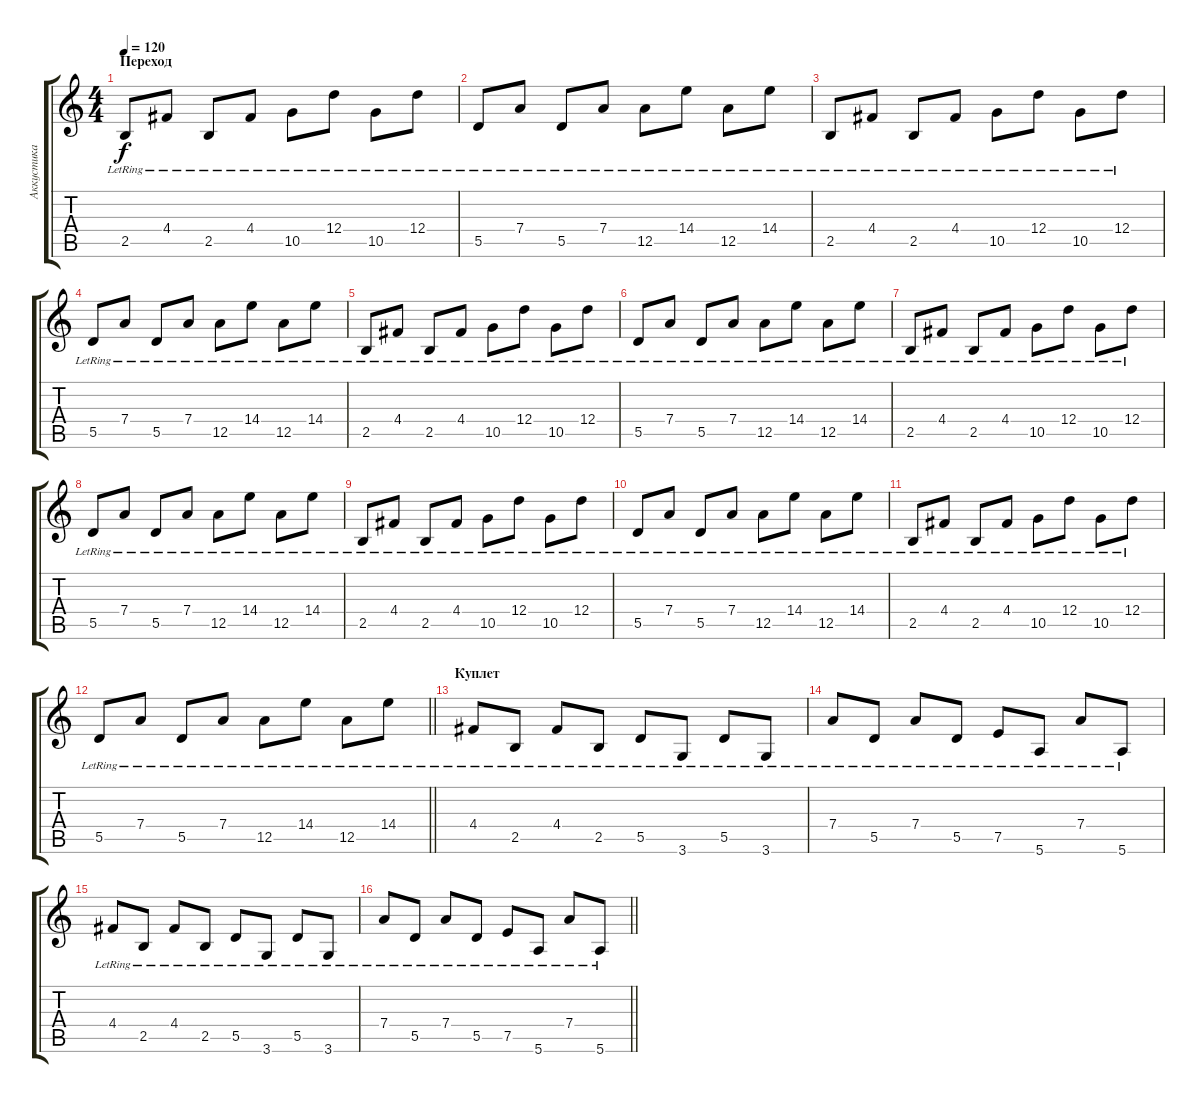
\track ("Аккустика" "Аккустика") {instrument acousticguitarsteel}
\staff {score tabs}
\tuning (E4 B3 G3 D3 A2 E2) {hide}
\ts (4 4)
\section ("" "Переход")
\tempo 120
\clef g2
\ks c
2.5{lr}.8{dy f} 4.4{lr}.8 2.5{lr}.8 4.4{lr}.8 10.5{lr}.8 12.4{lr}.8 10.5{lr}.8 12.4{lr}.8 |
5.5{lr}.8 7.4{lr}.8 5.5{lr}.8 7.4{lr}.8 12.5{lr}.8 14.4{lr}.8 12.5{lr}.8 14.4{lr}.8 |
2.5{lr}.8 4.4{lr}.8 2.5{lr}.8 4.4{lr}.8 10.5{lr}.8 12.4{lr}.8 10.5{lr}.8 12.4{lr}.8 |
5.5{lr}.8 7.4{lr}.8 5.5{lr}.8 7.4{lr}.8 12.5{lr}.8 14.4{lr}.8 12.5{lr}.8 14.4{lr}.8 |
2.5{lr}.8 4.4{lr}.8 2.5{lr}.8 4.4{lr}.8 10.5{lr}.8 12.4{lr}.8 10.5{lr}.8 12.4{lr}.8 |
5.5{lr}.8 7.4{lr}.8 5.5{lr}.8 7.4{lr}.8 12.5{lr}.8 14.4{lr}.8 12.5{lr}.8 14.4{lr}.8 |
2.5{lr}.8 4.4{lr}.8 2.5{lr}.8 4.4{lr}.8 10.5{lr}.8 12.4{lr}.8 10.5{lr}.8 12.4{lr}.8 |
5.5{lr}.8 7.4{lr}.8 5.5{lr}.8 7.4{lr}.8 12.5{lr}.8 14.4{lr}.8 12.5{lr}.8 14.4{lr}.8 |
2.5{lr}.8 4.4{lr}.8 2.5{lr}.8 4.4{lr}.8 10.5{lr}.8 12.4{lr}.8 10.5{lr}.8 12.4{lr}.8 |
5.5{lr}.8 7.4{lr}.8 5.5{lr}.8 7.4{lr}.8 12.5{lr}.8 14.4{lr}.8 12.5{lr}.8 14.4{lr}.8 |
2.5{lr}.8 4.4{lr}.8 2.5{lr}.8 4.4{lr}.8 10.5{lr}.8 12.4{lr}.8 10.5{lr}.8 12.4{lr}.8 |
\barLineRight lightlight
5.5{lr}.8 7.4{lr}.8 5.5{lr}.8 7.4{lr}.8 12.5{lr}.8 14.4{lr}.8 12.5{lr}.8 14.4{lr}.8 |
\section ("" "Куплет")
4.4{lr}.8 2.5{lr}.8 4.4{lr}.8 2.5{lr}.8 5.5{lr}.8 3.6{lr}.8 5.5{lr}.8 3.6{lr}.8 |
7.4{lr}.8 5.5{lr}.8 7.4{lr}.8 5.5{lr}.8 7.5{lr}.8 5.6{lr}.8 7.4{lr}.8 5.6{lr}.8 |
4.4{lr}.8 2.5{lr}.8 4.4{lr}.8 2.5{lr}.8 5.5{lr}.8 3.6{lr}.8 5.5{lr}.8 3.6{lr}.8 |
\barLineRight lightlight
7.4{lr}.8 5.5{lr}.8 7.4{lr}.8 5.5{lr}.8 7.5{lr}.8 5.6{lr}.8 7.4{lr}.8 5.6{lr}.8
